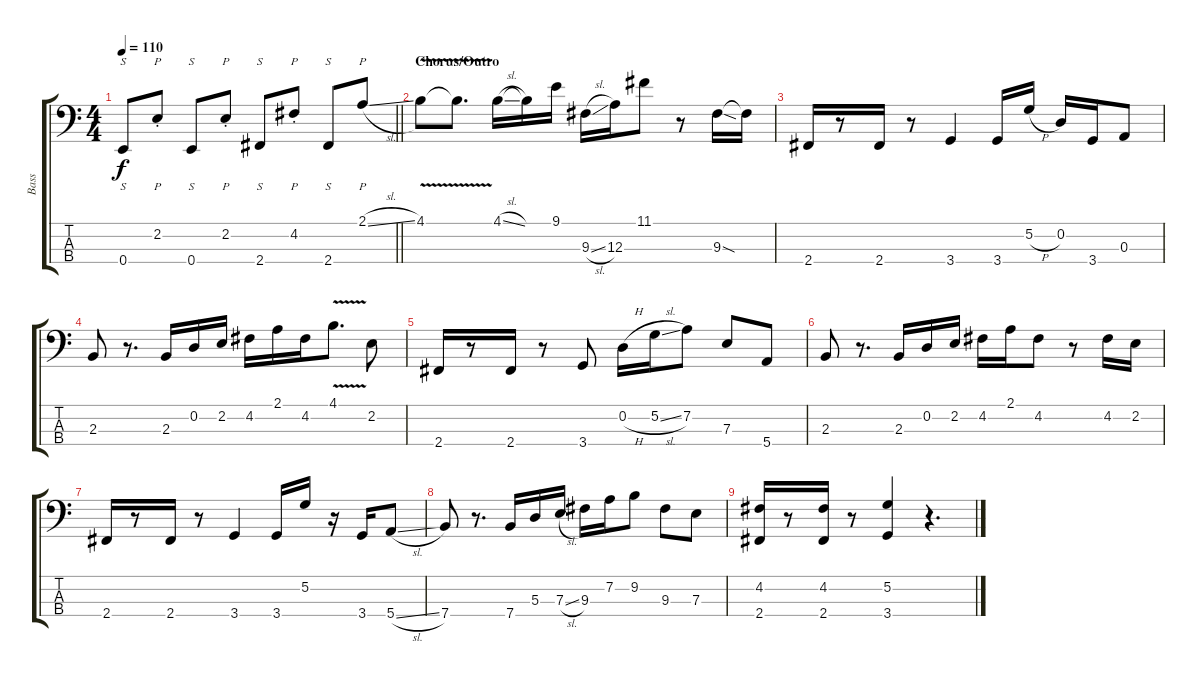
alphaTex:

\track ("Bass" "Bass") {instrument electricbasspick bank 255}
\staff {score tabs}
\tuning (G2 D2 A1 E1) {hide}
\ts (4 4)
\tempo 110
\clef f4
\barLineRight lightlight
\ks c
0.4.8{s dy f} 2.2{st}.8{p} 0.4.8{s} 2.2{st}.8{p} 2.4.8{s} 4.2{st}.8{p} 2.4.8{s} 2.1{sl}.8{p} |
\section ("" "Chorus/Outro")
4.1{v}.8 4.1{t}.8{d} 4.1{sl}.16 4.1{t}.16 9.1.16 9.3{sl}.16 12.3.16 11.1.8 r.8 9.3{sod}.16 9.3{t}.16 |
2.4.16 r.8 2.4.16 r.8 3.4.4 3.4.16 5.2{h}.16 0.2.16 3.4.16 0.3.8 |
2.3.8 r.8{d} 2.3.16 0.2.16 2.2.16 4.2.16 2.1.16 4.2.16 4.1{v}.8{d} 2.2.8 |
2.4.16 r.8 2.4.16 r.8 3.4.8 0.2{h}.16 5.2{sl}.16 7.2.8 7.3.8 5.4.8 |
2.3.8 r.8{d} 2.3.16 0.2.16 2.2.16 4.2.16 2.1.16 4.2.8 r.8 4.2.16 2.2.16 |
2.4.16 r.8 2.4.16 r.8 3.4.4 3.4.16 5.2.16 r.16 3.4.16 5.4{sl}.8 |
7.4.8 r.8{d} 7.4.16 5.3.16 7.3{sl}.16 9.3.16 7.2.16 9.2.8 9.3.8 7.3.8 |
(4.2 2.4).16 r.8 (4.2 2.4).16 r.8 (5.2 3.4).4 r.4{d}
